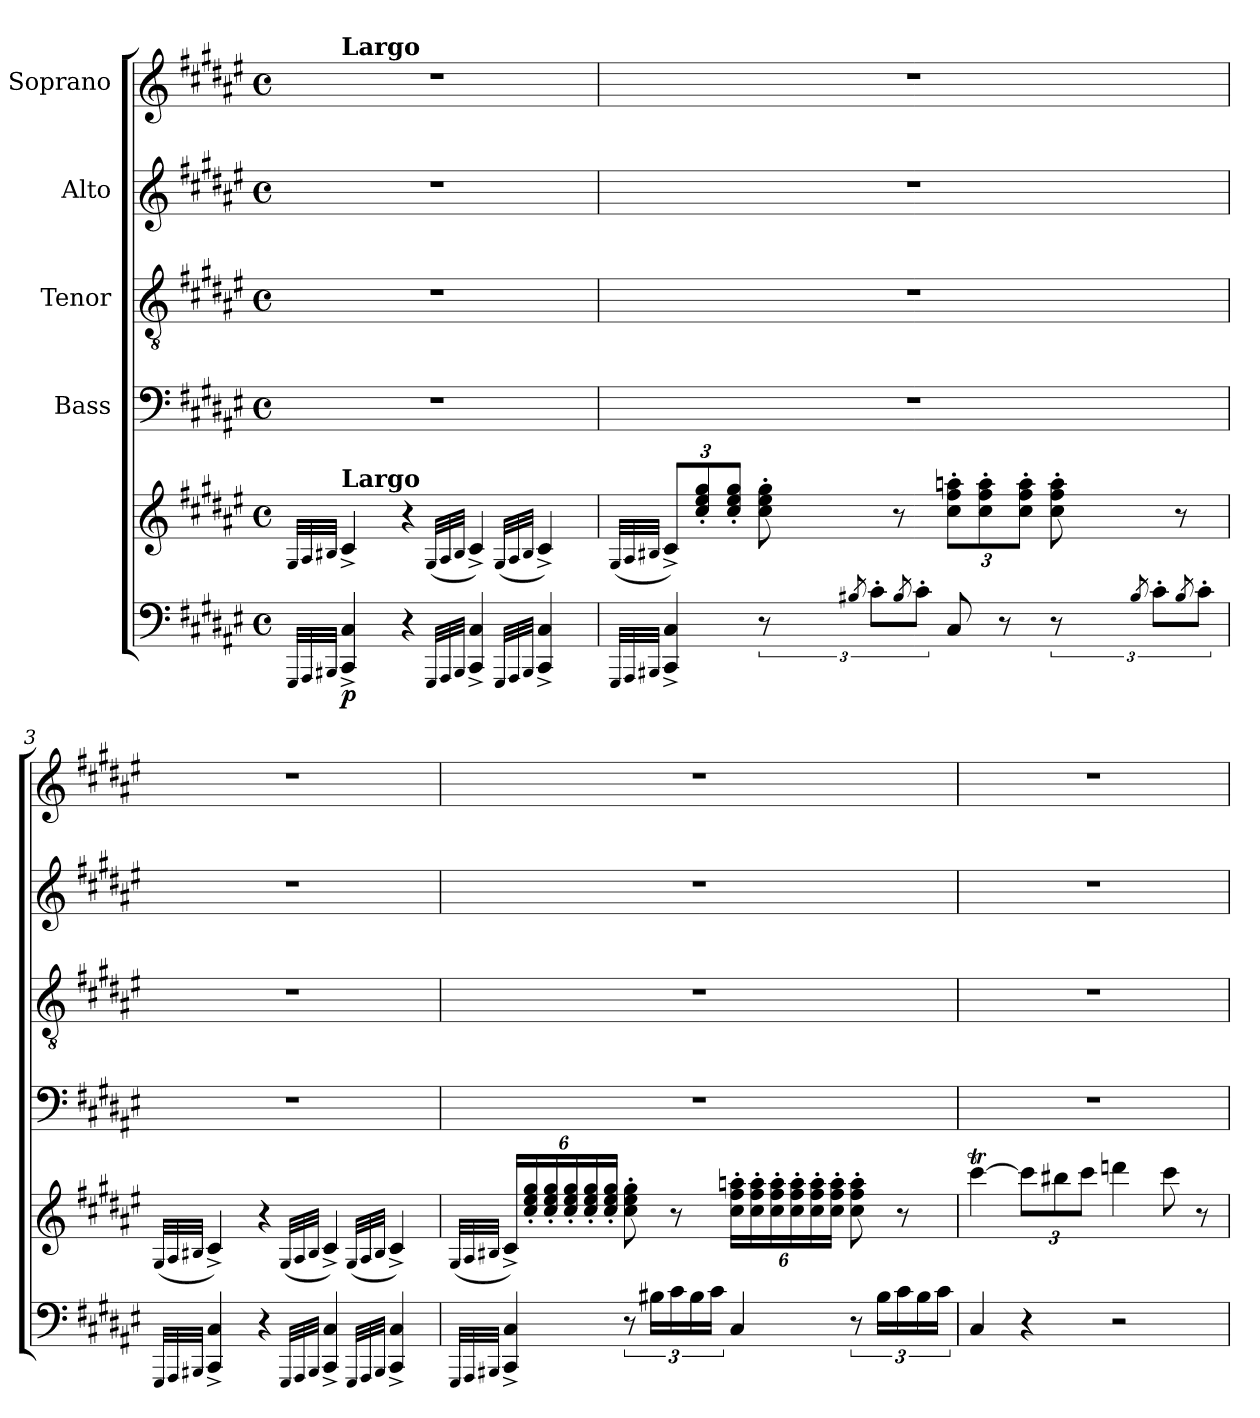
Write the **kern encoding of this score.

**kern	**kern	**dynam	**kern	**kern	**kern	**kern
*part5	*part5	*part5	*part4	*part3	*part2	*part1
*staff6	*staff5	*staff5/6	*staff4	*staff3	*staff2	*staff1
*	*	*	*I"Bass	*I"Tenor	*I"Alto	*I"Soprano
*clefF4	*clefG2	*	*clefF4	*clefGv2	*clefG2	*clefG2
*	*	*	*ITrd1c2	*ITrd1c2	*ITrd1c2	*ITrd1c2
*k[f#c#g#d#a#e#]	*k[f#c#g#d#a#e#]	*	*k[f#c#g#d#a#e#]	*k[f#c#g#d#a#e#]	*k[f#c#g#d#a#e#]	*k[f#c#g#d#a#e#]
*F#:	*F#:	*	*F#:	*F#:	*F#:	*F#:
*M4/4	*M4/4	*	*M4/4	*M4/4	*M4/4	*M4/4
*met(c)	*met(c)	*	*met(c)	*met(c)	*met(c)	*met(c)
*MM60	*MM60	*	*MM60	*MM60	*MM60	*MM60
=1	=1	=1	=1	=1	=1	=1
32qGGG#/LLL	32qG#/LLL	.	.	.	.	.
32qAAA#/	32qA#/	.	.	.	.	.
32qBBB#X/JJJ	32qB#X/JJJ	.	.	.	.	.
!	!	!	!	!	!	!LO:TX:a:B:t=Largo
!	!LO:TX:a:B:t=Largo	!	!	!	!	!
!	!	!LO:DY:b=2	!	!	!	!
4CC#/^ 4C#/^	4c#^/	p	1r	1r	1r	1r
4r	4r	.	.	.	.	.
32qGGG#/LLL	(<32qG#/LLL	.	.	.	.	.
32qAAA#/	32qA#/	.	.	.	.	.
32qBBB#/JJJ	32qB#/JJJ	.	.	.	.	.
4CC#/^ 4C#/^	4c#^/)	.	.	.	.	.
32qGGG#/LLL	(<32qG#/LLL	.	.	.	.	.
32qAAA#/	32qA#/	.	.	.	.	.
32qBBB#/JJJ	32qB#/JJJ	.	.	.	.	.
4CC#/^ 4C#/^	4c#^/)	.	.	.	.	.
=2	=2	=2	=2	=2	=2	=2
32qGGG#/LLL	(<32qG#/LLL	.	.	.	.	.
32qAAA#/	32qA#/	.	.	.	.	.
32qBBB#X/JJJ	32qB#X/JJJ	.	.	.	.	.
*	*Xbrackettup	*	*	*	*	*
4CC#/^ 4C#/^	12c#^/L)	.	1r	1r	1r	1r
.	12cc#/' 12ee#/' 12gg#/'	.	.	.	.	.
.	12cc#/' 12ee#/' 12gg#/'J	.	.	.	.	.
12r	8cc#\' 8ee#\' 8gg#\'	.	.	.	.	.
8qB#X/	.	.	.	.	.	.
12c#'\L	.	.	.	.	.	.
.	8r	.	.	.	.	.
8qB#/	.	.	.	.	.	.
12c#'\J	.	.	.	.	.	.
8C#/	12cc#\' 12ff#\' 12aan\'L	.	.	.	.	.
.	12cc#\' 12ff#\' 12aa\'	.	.	.	.	.
8r	.	.	.	.	.	.
.	12cc#\' 12ff#\' 12aa\'J	.	.	.	.	.
12r	8cc#\' 8ff#\' 8aa\'	.	.	.	.	.
8qB#/	.	.	.	.	.	.
12c#'\L	.	.	.	.	.	.
.	8r	.	.	.	.	.
8qB#/	.	.	.	.	.	.
12c#'\J	.	.	.	.	.	.
!!LO:LB:g=z
=3	=3	=3	=3	=3	=3	=3
32qGGG#/LLL	(<32qG#/LLL	.	.	.	.	.
32qAAA#/	32qA#/	.	.	.	.	.
32qBBB#X/JJJ	32qB#X/JJJ	.	.	.	.	.
4CC#/^ 4C#/^	4c#^/)	.	1r	1r	1r	1r
4r	4r	.	.	.	.	.
32qGGG#/LLL	(<32qG#/LLL	.	.	.	.	.
32qAAA#/	32qA#/	.	.	.	.	.
32qBBB#/JJJ	32qB#/JJJ	.	.	.	.	.
4CC#/^ 4C#/^	4c#^/)	.	.	.	.	.
32qGGG#/LLL	(<32qG#/LLL	.	.	.	.	.
32qAAA#/	32qA#/	.	.	.	.	.
32qBBB#/JJJ	32qB#/JJJ	.	.	.	.	.
4CC#/^ 4C#/^	4c#^/)	.	.	.	.	.
!!LO:PB:g=z
=4	=4	=4	=4	=4	=4	=4
32qGGG#/LLL	(<32qG#/LLL	.	.	.	.	.
32qAAA#/	32qA#/	.	.	.	.	.
32qBBB#X/JJJ	32qB#X/JJJ	.	.	.	.	.
4CC#/^ 4C#/^	24c#^/LL)	.	1r	1r	1r	1r
.	24cc#/' 24ee#/' 24gg#/'	.	.	.	.	.
.	24cc#/' 24ee#/' 24gg#/'	.	.	.	.	.
.	24cc#/' 24ee#/' 24gg#/'	.	.	.	.	.
.	24cc#/' 24ee#/' 24gg#/'	.	.	.	.	.
.	24cc#/' 24ee#/' 24gg#/'JJ	.	.	.	.	.
12r	8cc#\' 8ee#\' 8gg#\'	.	.	.	.	.
24B#X\LL	.	.	.	.	.	.
24c#\	8r	.	.	.	.	.
24B#\	.	.	.	.	.	.
24c#\JJ	.	.	.	.	.	.
4C#/	24cc#\' 24ff#\' 24aan\'LL	.	.	.	.	.
.	24cc#\' 24ff#\' 24aa\'	.	.	.	.	.
.	24cc#\' 24ff#\' 24aa\'	.	.	.	.	.
.	24cc#\' 24ff#\' 24aa\'	.	.	.	.	.
.	24cc#\' 24ff#\' 24aa\'	.	.	.	.	.
.	24cc#\' 24ff#\' 24aa\'JJ	.	.	.	.	.
12r	8cc#\' 8ff#\' 8aa\'	.	.	.	.	.
24B#\LL	.	.	.	.	.	.
24c#\	8r	.	.	.	.	.
24B#\	.	.	.	.	.	.
24c#\JJ	.	.	.	.	.	.
=5	=5	=5	=5	=5	=5	=5
4C#/	[4ccc#T\	.	1r	1r	1r	1r
4r	12ccc#\L]	.	.	.	.	.
.	12bb#X\	.	.	.	.	.
.	12ccc#\J	.	.	.	.	.
2r	4dddn\	.	.	.	.	.
.	8ccc#\	.	.	.	.	.
.	8r	.	.	.	.	.
=	=	=	=	=	=	=
*-	*-	*-	*-	*-	*-	*-
